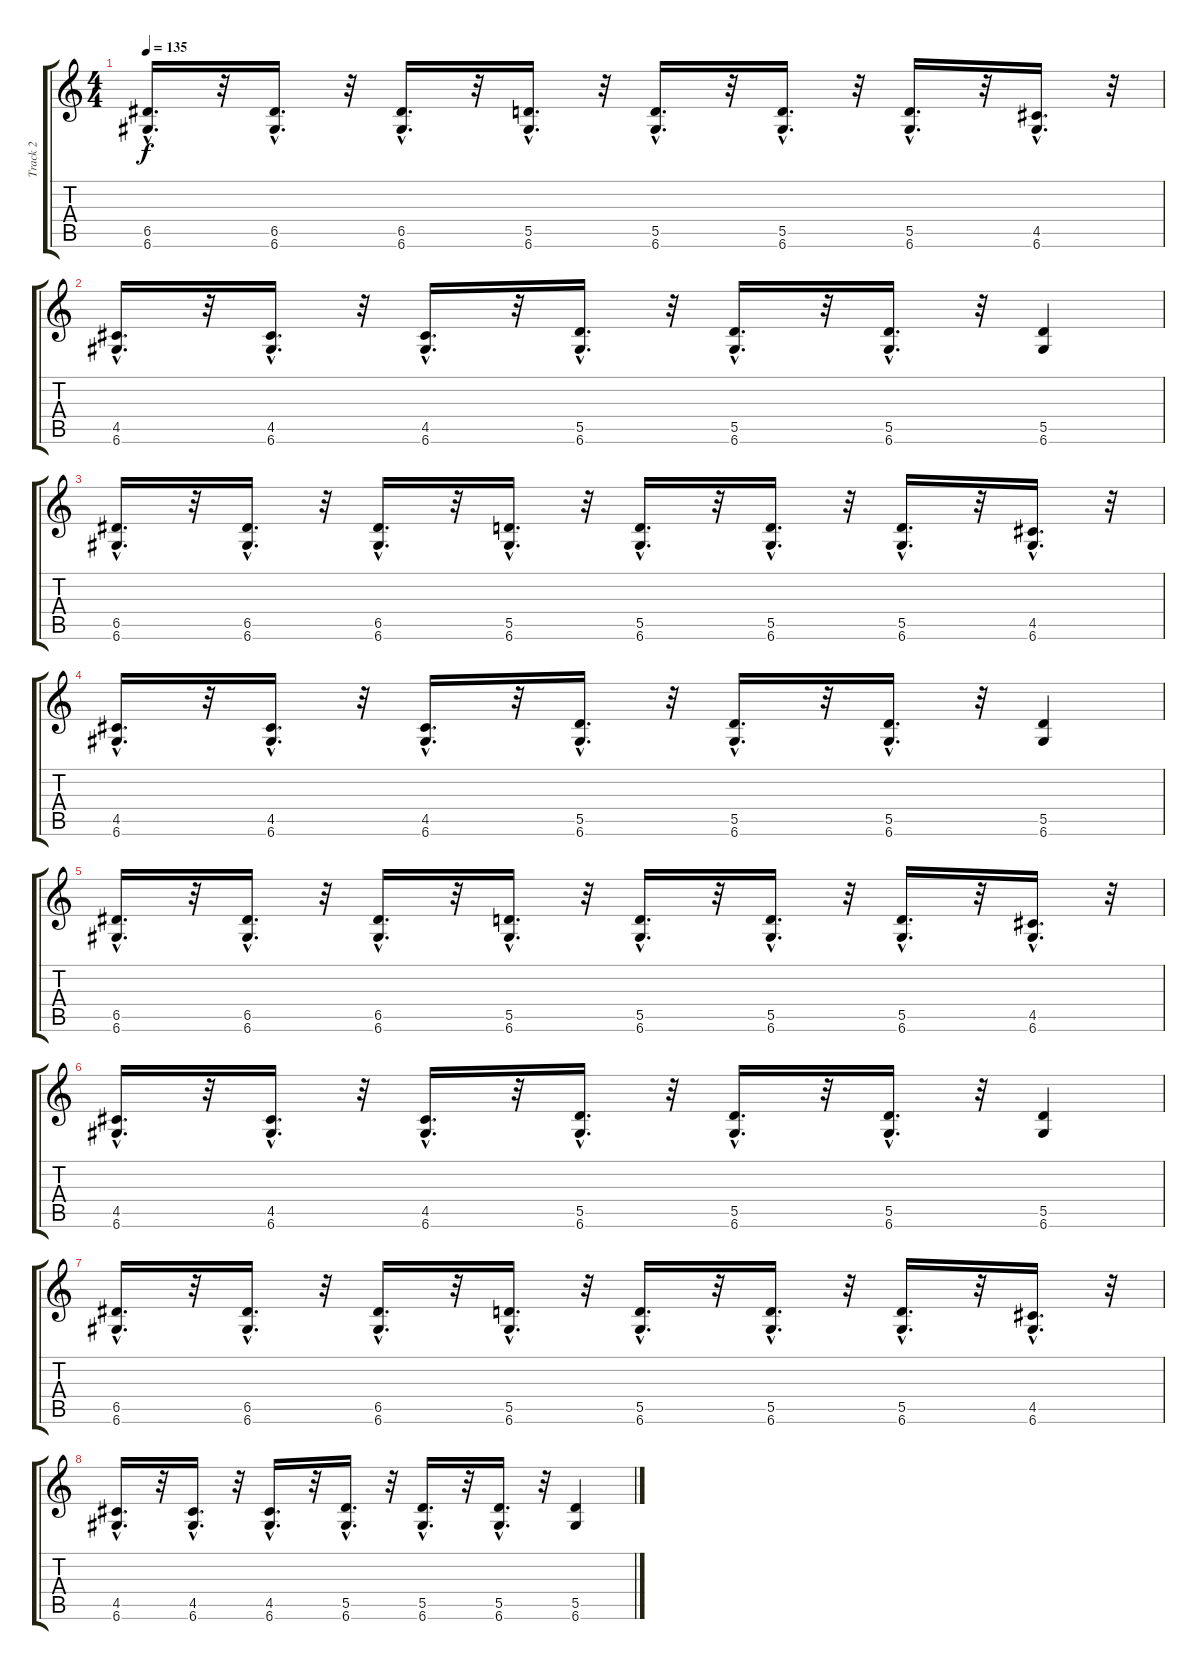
\track ("Track 2" "Track 2") {instrument distortionguitar}
\staff {score tabs}
\tuning (E4 B3 G3 D3 A2 D2) {hide}
\ts (4 4)
\tempo 135
\clef g2
\ks c
(6.5{hac} 6.6{hac}).16{d dy f} r.32 (6.5{hac} 6.6{hac}).16{d} r.32 (6.5{hac} 6.6{hac}).16{d} r.32 (5.5{hac} 6.6{hac}).16{d} r.32 (5.5{hac} 6.6{hac}).16{d} r.32 (5.5{hac} 6.6{hac}).16{d} r.32 (5.5{hac} 6.6{hac}).16{d} r.32 (4.5{hac} 6.6{hac}).16{d} r.32 |
(4.5{hac} 6.6{hac}).16{d} r.32 (4.5{hac} 6.6{hac}).16{d} r.32 (4.5{hac} 6.6{hac}).16{d} r.32 (5.5{hac} 6.6{hac}).16{d} r.32 (5.5{hac} 6.6{hac}).16{d} r.32 (5.5{hac} 6.6{hac}).16{d} r.32 (5.5 6.6).4 |
(6.5{hac} 6.6{hac}).16{d} r.32 (6.5{hac} 6.6{hac}).16{d} r.32 (6.5{hac} 6.6{hac}).16{d} r.32 (5.5{hac} 6.6{hac}).16{d} r.32 (5.5{hac} 6.6{hac}).16{d} r.32 (5.5{hac} 6.6{hac}).16{d} r.32 (5.5{hac} 6.6{hac}).16{d} r.32 (4.5{hac} 6.6{hac}).16{d} r.32 |
(4.5{hac} 6.6{hac}).16{d} r.32 (4.5{hac} 6.6{hac}).16{d} r.32 (4.5{hac} 6.6{hac}).16{d} r.32 (5.5{hac} 6.6{hac}).16{d} r.32 (5.5{hac} 6.6{hac}).16{d} r.32 (5.5{hac} 6.6{hac}).16{d} r.32 (5.5 6.6).4 |
(6.5{hac} 6.6{hac}).16{d} r.32 (6.5{hac} 6.6{hac}).16{d} r.32 (6.5{hac} 6.6{hac}).16{d} r.32 (5.5{hac} 6.6{hac}).16{d} r.32 (5.5{hac} 6.6{hac}).16{d} r.32 (5.5{hac} 6.6{hac}).16{d} r.32 (5.5{hac} 6.6{hac}).16{d} r.32 (4.5{hac} 6.6{hac}).16{d} r.32 |
(4.5{hac} 6.6{hac}).16{d} r.32 (4.5{hac} 6.6{hac}).16{d} r.32 (4.5{hac} 6.6{hac}).16{d} r.32 (5.5{hac} 6.6{hac}).16{d} r.32 (5.5{hac} 6.6{hac}).16{d} r.32 (5.5{hac} 6.6{hac}).16{d} r.32 (5.5 6.6).4 |
(6.5{hac} 6.6{hac}).16{d} r.32 (6.5{hac} 6.6{hac}).16{d} r.32 (6.5{hac} 6.6{hac}).16{d} r.32 (5.5{hac} 6.6{hac}).16{d} r.32 (5.5{hac} 6.6{hac}).16{d} r.32 (5.5{hac} 6.6{hac}).16{d} r.32 (5.5{hac} 6.6{hac}).16{d} r.32 (4.5{hac} 6.6{hac}).16{d} r.32 |
(4.5{hac} 6.6{hac}).16{d} r.32 (4.5{hac} 6.6{hac}).16{d} r.32 (4.5{hac} 6.6{hac}).16{d} r.32 (5.5{hac} 6.6{hac}).16{d} r.32 (5.5{hac} 6.6{hac}).16{d} r.32 (5.5{hac} 6.6{hac}).16{d} r.32 (5.5 6.6).4
